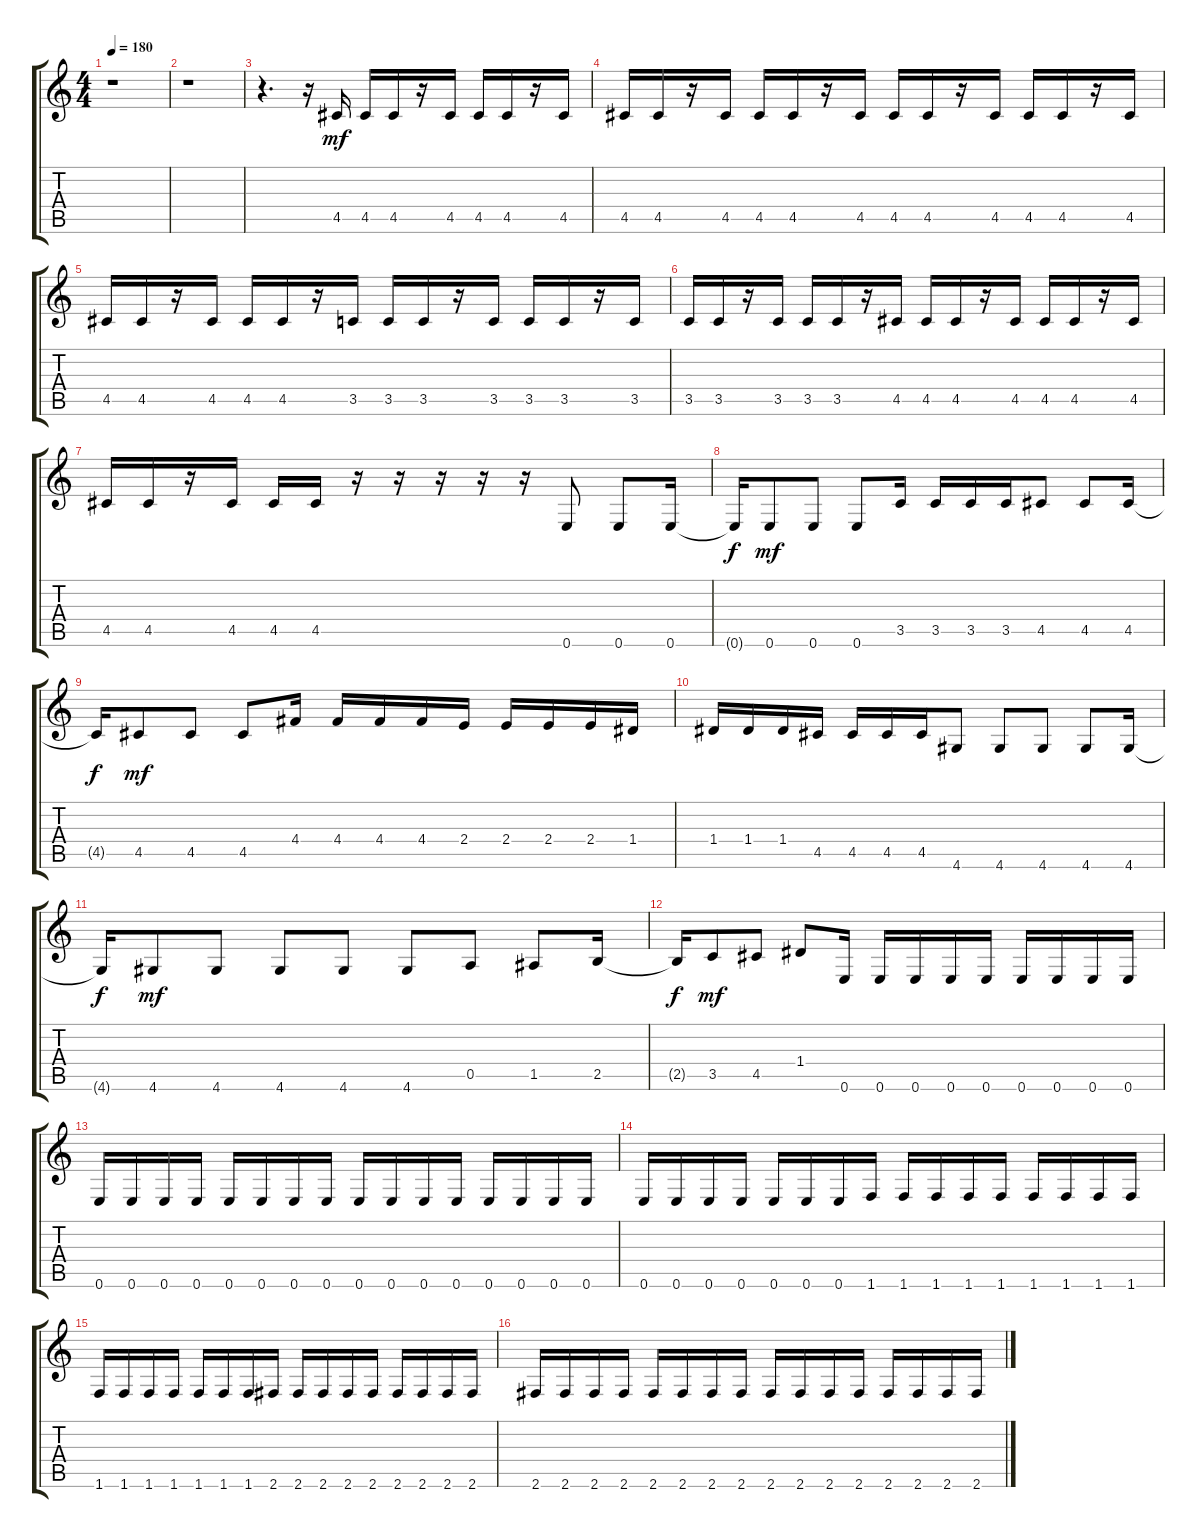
\track "" {instrument overdrivenguitar}
\staff {score tabs}
\tuning (E4 B3 G3 D3 A2 E2) {hide}
\ts (4 4)
\tempo 180
\clef g2
\ks c
r.1{dy pp} |
r.1 |
r.4{d} r.16 4.5.16{dy mf} 4.5.16 4.5.16 r.16 4.5.16 4.5.16 4.5.16 r.16 4.5.16 |
4.5.16 4.5.16 r.16 4.5.16 4.5.16 4.5.16 r.16 4.5.16 4.5.16 4.5.16 r.16 4.5.16 4.5.16 4.5.16 r.16 4.5.16 |
4.5.16 4.5.16 r.16 4.5.16 4.5.16 4.5.16 r.16 3.5.16 3.5.16 3.5.16 r.16 3.5.16 3.5.16 3.5.16 r.16 3.5.16 |
3.5.16 3.5.16 r.16 3.5.16 3.5.16 3.5.16 r.16 4.5.16 4.5.16 4.5.16 r.16 4.5.16 4.5.16 4.5.16 r.16 4.5.16 |
4.5.16 4.5.16 r.16 4.5.16 4.5.16 4.5.16 r.16 r.16 r.16 r.16 r.16 0.6.8 0.6.8 0.6.16 |
0.6{t}.16{dy f} 0.6.8{dy mf} 0.6.8 0.6.8 3.5.16 3.5.16 3.5.16 3.5.16 4.5.8 4.5.8 4.5.16 |
4.5{t}.16{dy f} 4.5.8{dy mf} 4.5.8 4.5.8 4.4.16 4.4.16 4.4.16 4.4.16 2.4.16 2.4.16 2.4.16 2.4.16 1.4.16 |
1.4.16 1.4.16 1.4.16 4.5.16 4.5.16 4.5.16 4.5.16 4.6.8 4.6.8 4.6.8 4.6.8 4.6.16 |
4.6{t}.16{dy f} 4.6.8{dy mf} 4.6.8 4.6.8 4.6.8 4.6.8 0.5.8 1.5.8 2.5.16 |
2.5{t}.16{dy f} 3.5.8{dy mf} 4.5.8 1.4.8 0.6.16 0.6.16 0.6.16 0.6.16 0.6.16 0.6.16 0.6.16 0.6.16 0.6.16 |
0.6.16 0.6.16 0.6.16 0.6.16 0.6.16 0.6.16 0.6.16 0.6.16 0.6.16 0.6.16 0.6.16 0.6.16 0.6.16 0.6.16 0.6.16 0.6.16 |
0.6.16 0.6.16 0.6.16 0.6.16 0.6.16 0.6.16 0.6.16 1.6.16 1.6.16 1.6.16 1.6.16 1.6.16 1.6.16 1.6.16 1.6.16 1.6.16 |
1.6.16 1.6.16 1.6.16 1.6.16 1.6.16 1.6.16 1.6.16 2.6.16 2.6.16 2.6.16 2.6.16 2.6.16 2.6.16 2.6.16 2.6.16 2.6.16 |
2.6.16 2.6.16 2.6.16 2.6.16 2.6.16 2.6.16 2.6.16 2.6.16 2.6.16 2.6.16 2.6.16 2.6.16 2.6.16 2.6.16 2.6.16 2.6.16
